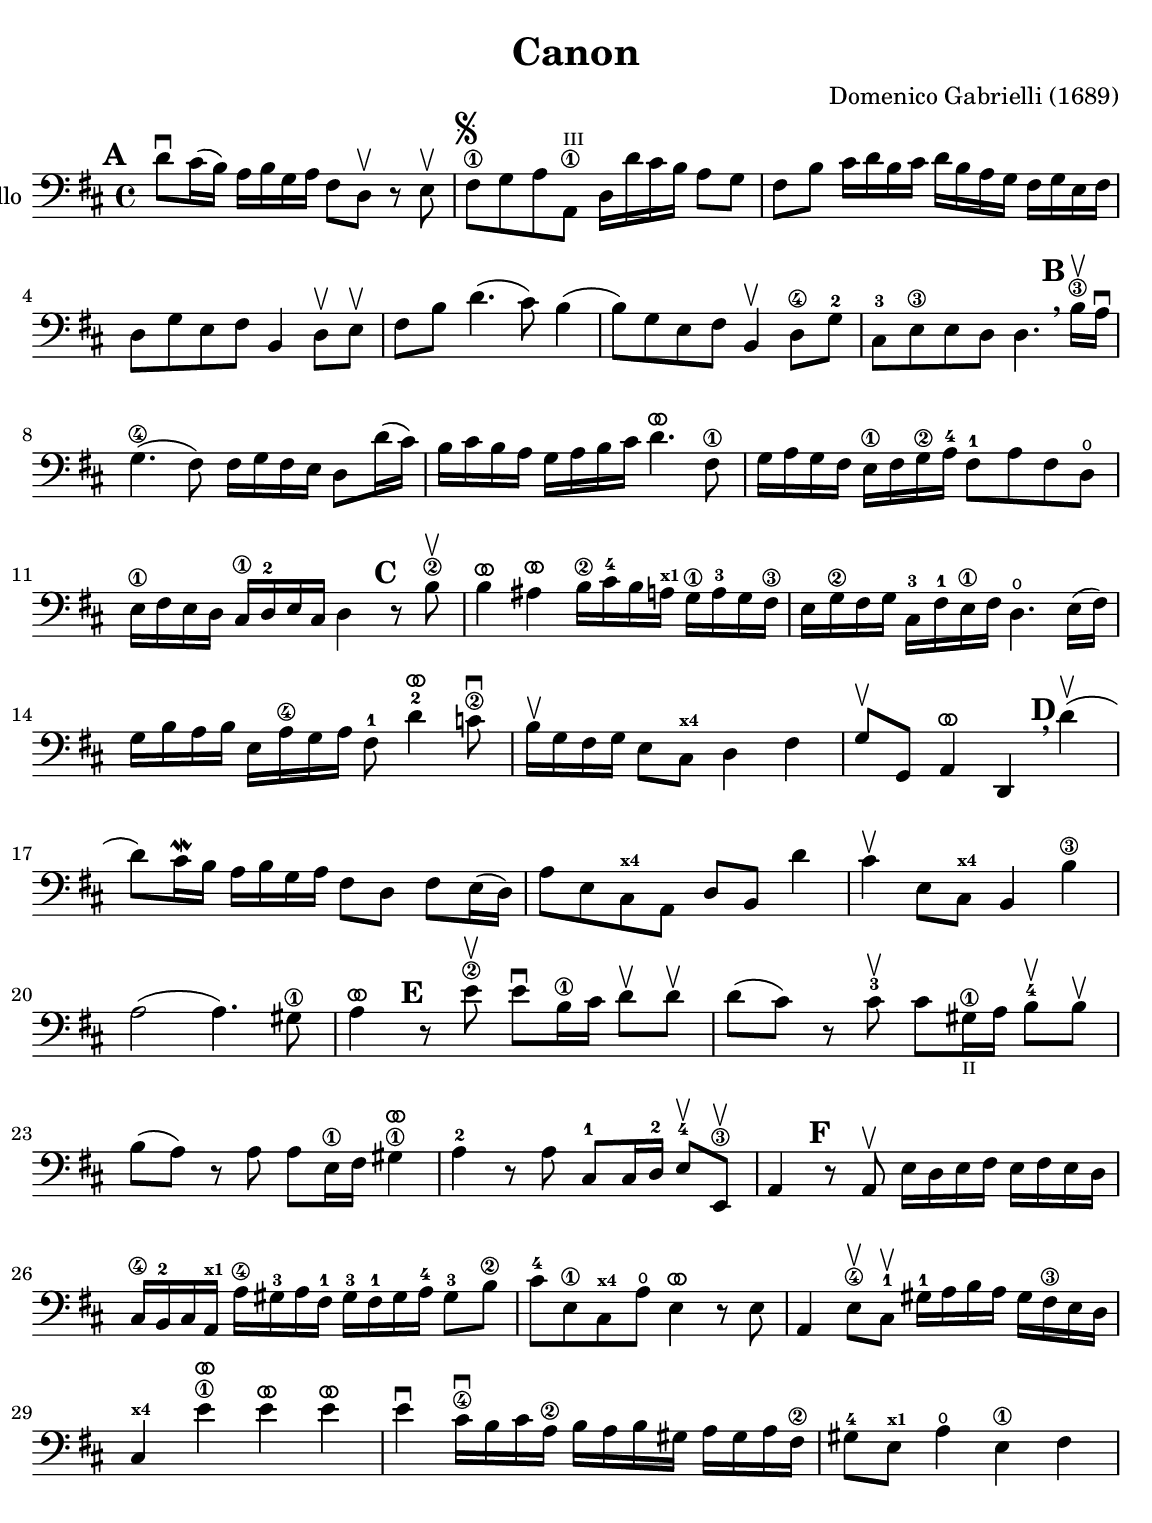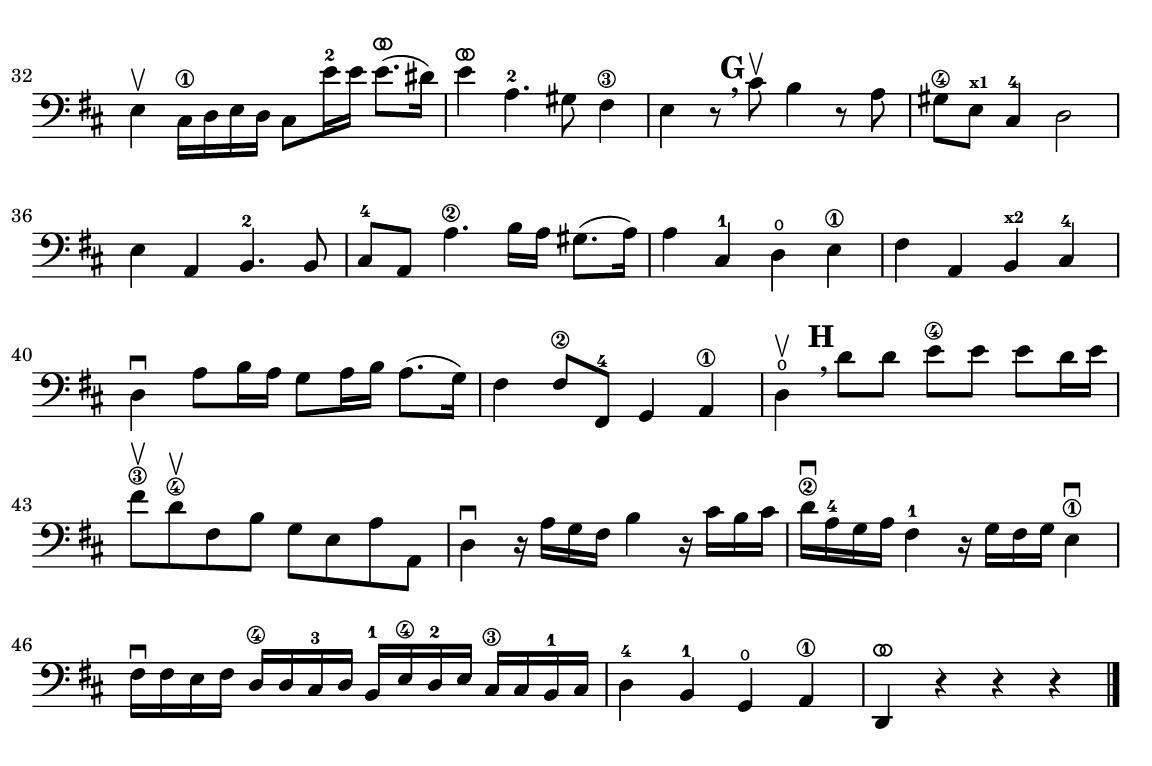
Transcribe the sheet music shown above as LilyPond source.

#(set-global-staff-size 21)

\version "2.18.2"

\header {
  title    = "Canon"
  composer = "Domenico Gabrielli (1689)"
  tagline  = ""
}

\language "italiano"

% iPad Pro 12.9

\paper {
  paper-width  = 195\mm
  paper-height = 260\mm
  indent = #0
  page-count = #2
  line-width = #184
  print-page-number = ##f
  ragged-last-bottom = ##t
  ragged-bottom = ##f
%  ragged-last = ##t
}

ringsps = #"
  0.15 setlinewidth
  0.9 0.6 moveto
  0.4 0.6 0.5 0 361 arc
  stroke
  1.0 0.6 0.5 0 361 arc
  stroke
  "

vibrato = \markup {
  \with-dimensions #'(-0.2 . 1.6) #'(0 . 1.2)
  \postscript #ringsps
}

\score {
  \new Staff
   \with {instrumentName = #"Cello "}
   {
   \override Hairpin.to-barline = ##f
   \time 4/4
   \key re \major
   \clef "bass"
   \mark \default

   re'8\downbow dod'16(si16) la16 si16 sol16 la16
   fad8 re8\upbow r8 mi8\upbow
   | fad8\1^\markup{\musicglyph #"scripts.segno"}
     sol8 la8 la,8\1^\markup{\teeny III}
     re16 re'16 dod'16 si16 la8 sol8
   | fad8 si8 dod'16 re'16 si16 dod'16
     re'16 si16 la16 sol16 fad16 sol16 mi16 fad16
   | re8 sol8 mi8 fad8 si,4 re8\upbow mi\upbow
   | fad8 si8 re'4.(dod'8) si4(
   | si8) sol8 mi8 fad8 si,4\upbow re8\4 sol8-2
   | dod8-3 mi8\3 mi8 re8 re4.
     \mark \default \breathe
     si16\3\upbow la16\downbow
   | sol4.\4( fad8) fad16 sol16 fad16 mi16 re8 re'16( dod'16)
   | si16 dod'16 si16 la16 sol16 la16 si16 dod'16
     re'4.^\vibrato fad8\1
   | sol16 la16 sol16 fad16 mi16\1 fad16 sol16\2
     la16-4 fad8-1 la8 fad8 re8\open
   | mi16\1 fad16 mi16 re16 dod16\1
     re16-2 mi16 dod16 re4
     \mark \default
     r8 si8\2\upbow
   | si4^\vibrato lad4^\vibrato
     si16\2 dod'16-4 si16 la16^\markup{\bold\teeny x1}
     sol16\1 la16-3 sol16 fad16\3
   | mi16 sol16\2 fad16 sol16
     dod16-3 fad16-1 mi16\1 fad16
     re4.\open mi16( fad16)
   | sol16 si16 la16 si16 mi16 la16\4 sol16 la16
     fad8-1 re'4^\vibrato-2 do'8\2\downbow
   | si16\upbow sol16 fad16 sol16 mi8 dod8^\markup{\bold\teeny x4} re4 fad4
   | sol8\upbow sol,8 la,4^\vibrato re,4
     \mark \default \breathe
     re'4\upbow(
   | re'8) dod'16\mordent si16 la16 si16 sol16 la16
     fad8 re8 fad8 mi16(re16)
   | la8 mi8 dod8^\markup{\bold\teeny x4} la,8 re8 si,8 re'4
   | dod'4\upbow mi8 dod8^\markup{\bold\teeny x4} si,4 si4\3
   | la2( la4.) sold8\1
   | la4^\vibrato
     \mark \default
     r8 mi'8\2\upbow mi'8\downbow si16\1 dod'16
     re'8\upbow re'8\upbow
   | re'8( dod'8) r8 dod'8-3\upbow
     dod'8 sold16\1_\markup{\teeny "II"}
     la16 si8-4\upbow si8\upbow
   | si8( la8) r8 la8 la8 mi16\1 fad16 sold4\1^\vibrato
   | la4-2 r8 la8 dod8-1 dod16 re16-2 mi8-4\upbow mi,8\3\upbow
   | la,4
     \mark \default
     r8 la,8\upbow mi16 re16 mi16 fad16 mi16 fad16 mi16 re16
   | dod16\4 si,16-2 dod16 la,16^\markup{\bold\teeny x1}
     la16\4 sold16-3 la16 fad16-1 sold16-3 fad16-1 sold16 la16-4 sold8-3 si8\2
   | dod'8-4 mi8\1 dod8^\markup{\bold\teeny x4} la8\open mi4^\vibrato r8 mi8
   | la,4 mi8\4\upbow dod8-1\upbow sold16-1
     la16 si16 la16 sold16 fad16\3 mi16 re16
     dod4^\markup{\bold\teeny x4} mi'4\1^\vibrato mi'4^\vibrato mi'4^\vibrato
   | mi'4\downbow dod'16\4\downbow si16 dod'16 la16\2
     si16 la16 si16 sold16 la16 sold16 la16 fad16\2
   | sold8-4 mi8^\markup{\bold\teeny x1} la4\open mi4\1 fad4
   | mi4\upbow dod16\1 re16 mi16 re16 dod8
     mi'16-2 mi'16 mi'8.^\vibrato( red'16)
   | mi'4^\vibrato la4.-2 sold8 fad4\3
   | mi4 r8
     \mark \default \breathe
     dod'8\upbow si4 r8 la8
   | sold8\4 mi8^\markup{\bold\teeny x1} dod4-4 re2
   | mi4 la,4 si,4.-2 si,8
   | dod8-4 la,8 la4.\2 si16 la16 sold8.( la16)
   | la4 dod4-1 re4\open mi4\1
   | fad4 la,4 si,4^\markup{\bold\teeny x2} dod4-4
   | re4\downbow la8 si16 la16 sol8 la16 si16 la8.( sol16)
   | fad4 fad8\2 fad,8-4 sol,4 la,4\1
   | re4\open\upbow
     \mark \default \breathe
     re'8 re'8 mi'8\4 mi'8 mi'8 re'16 mi'16
   | fad'8\3\upbow re'8\4\upbow fad8 si8 sol8 mi8 la8 la,8
   | re4\downbow r16 la16 sol16 fad16 si4 r16 dod'16 si16 dod'16
   | re'16\2\downbow la16-4 sol16 la16 fad4-1
   | r16 sol16 fad16 sol16 mi4\1\downbow
   | fad16\downbow fad16 mi16 fad16 re16\4 re16 dod16-3 re16
     si,16-1 mi16\4 re16-2 mi16 dod16\3 dod16 si,16-1 dod16
   | re4-4 si,4-1 sol,4\open la,4\1
   | re,4^\vibrato r4 r4 r4
   \bar "|."
 }
}
